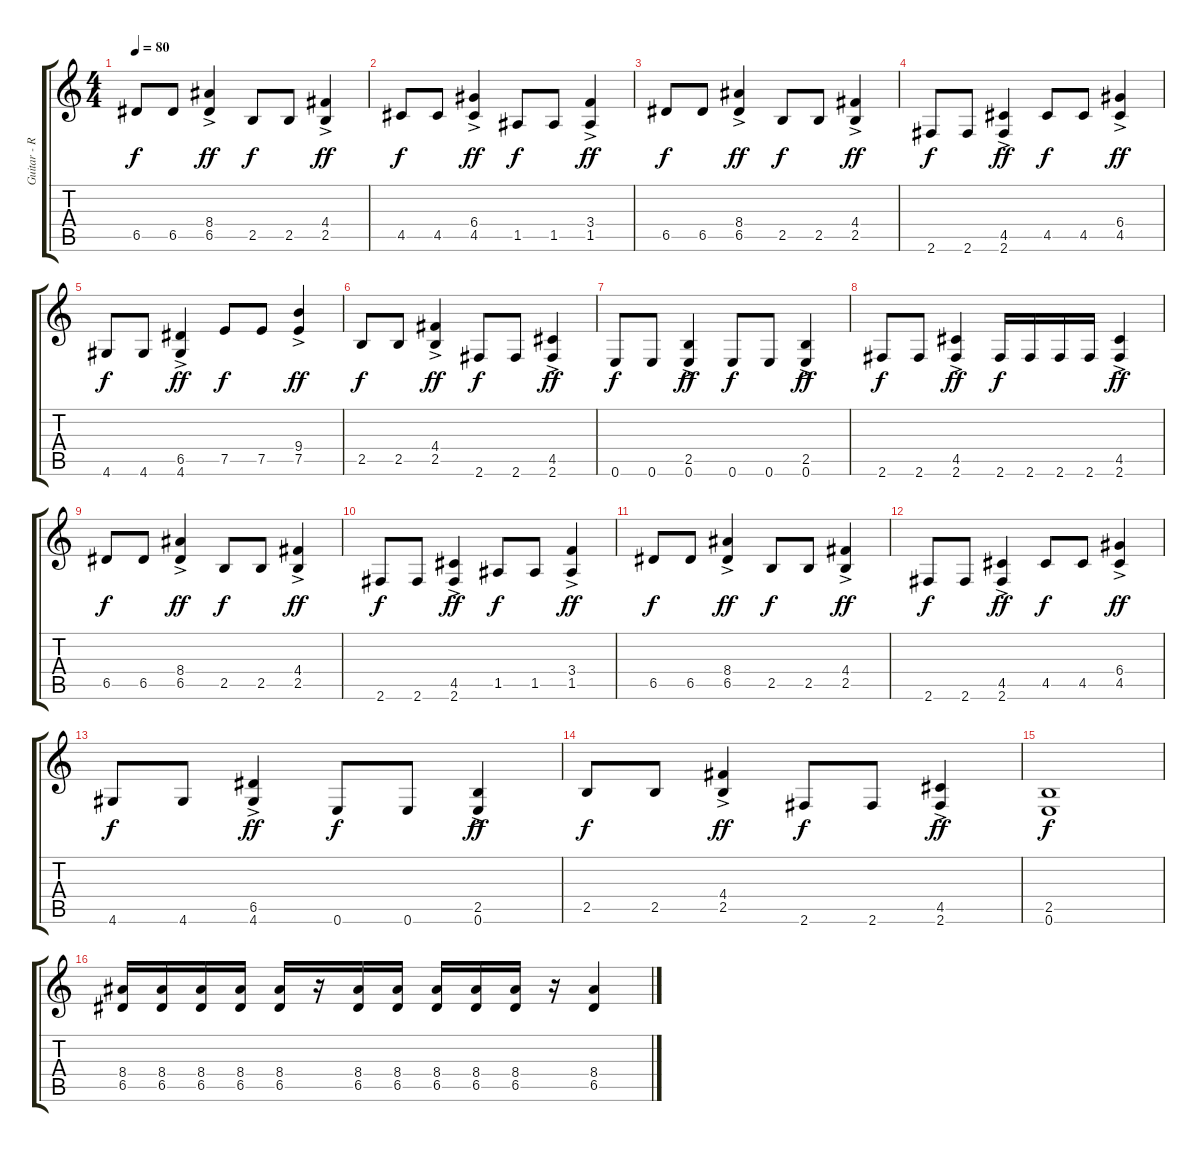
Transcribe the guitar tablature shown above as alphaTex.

\track ("Guitar - Rythm" "Guitar - R") {instrument distortionguitar}
\staff {score tabs}
\tuning (E4 B3 G3 D3 A2 E2) {hide}
\ts (4 4)
\tempo 80
\clef g2
\ks c
6.5.8{dy f} 6.5.8 (8.4{ac} 6.5{ac}).4{dy ff} 2.5.8{dy f} 2.5.8 (4.4{ac} 2.5{ac}).4{dy ff} |
4.5.8{dy f} 4.5.8 (6.4{ac} 4.5{ac}).4{dy ff} 1.5.8{dy f} 1.5.8 (3.4{ac} 1.5{ac}).4{dy ff} |
6.5.8{dy f} 6.5.8 (8.4{ac} 6.5{ac}).4{dy ff} 2.5.8{dy f} 2.5.8{txt ""} (4.4{ac} 2.5{ac}).4{dy ff} |
2.6.8{dy f} 2.6.8 (4.5{ac} 2.6{ac}).4{dy ff} 4.5.8{dy f} 4.5.8 (6.4{ac} 4.5{ac}).4{dy ff} |
4.6.8{dy f} 4.6.8 (6.5{ac} 4.6{ac}).4{dy ff} 7.5.8{dy f} 7.5.8 (9.4{ac} 7.5{ac}).4{dy ff} |
2.5.8{dy f} 2.5.8 (4.4{ac} 2.5{ac}).4{dy ff} 2.6.8{dy f} 2.6.8 (4.5{ac} 2.6{ac}).4{dy ff} |
0.6.8{dy f} 0.6.8 (2.5{ac} 0.6{ac}).4{dy ff} 0.6.8{dy f} 0.6.8 (2.5{ac} 0.6{ac}).4{dy ff} |
2.6.8{dy f} 2.6.8 (4.5{ac} 2.6{ac}).4{dy ff} 2.6.16{dy f} 2.6.16 2.6.16 2.6.16 (4.5{ac} 2.6{ac}).4{dy ff} |
6.5.8{dy f} 6.5.8 (8.4{ac} 6.5{ac}).4{dy ff} 2.5.8{dy f} 2.5.8 (4.4{ac} 2.5{ac}).4{dy ff} |
2.6.8{dy f} 2.6.8 (4.5{ac} 2.6{ac}).4{dy ff} 1.5.8{dy f} 1.5.8 (3.4{ac} 1.5{ac}).4{dy ff} |
6.5.8{dy f} 6.5.8 (8.4{ac} 6.5{ac}).4{dy ff} 2.5.8{dy f} 2.5.8 (4.4{ac} 2.5{ac}).4{dy ff} |
2.6.8{dy f} 2.6.8 (4.5{ac} 2.6{ac}).4{dy ff} 4.5.8{dy f} 4.5.8 (6.4{ac} 4.5{ac}).4{dy ff} |
4.6.8{dy f} 4.6.8 (6.5{ac} 4.6{ac}).4{dy ff} 0.6.8{dy f} 0.6.8 (2.5{ac} 0.6{ac}).4{dy ff} |
2.5.8{dy f} 2.5.8 (4.4{ac} 2.5{ac}).4{dy ff} 2.6.8{dy f} 2.6.8 (4.5{ac} 2.6{ac}).4{dy ff} |
(2.5 0.6).1{dy f} |
(8.4 6.5).16 (8.4 6.5).16 (8.4 6.5).16 (8.4 6.5).16 (8.4 6.5).16 r.16 (8.4 6.5).16 (8.4 6.5).16 (8.4 6.5).16 (8.4 6.5).16 (8.4 6.5).16 r.16 (8.4 6.5).4
